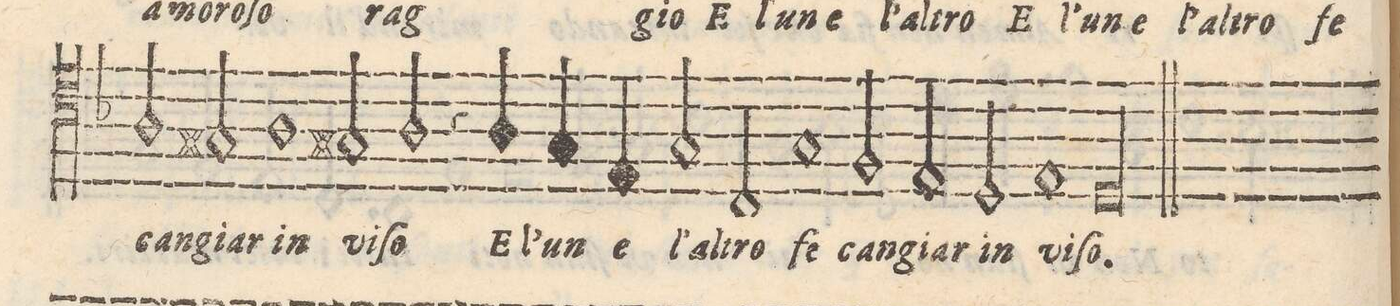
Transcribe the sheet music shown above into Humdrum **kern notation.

**kern	**text
*I"TENORE	*
*clefC4	*
*k[b-]	*
*met(C)	*
*M2/1	*
2A/	can-
=27-	=27-
2G#X/	-giar
1A	in
2G#X/	vi-
=28-	=28-
2A/	-ſo
4r	.
4A/	E
4Gny/	l'un
4E/	e
2G/	l'al-
=29-	=29-
2C/	-tro
1G	fe
2F/	can-
=30-	=30-
2E/	-giar
2D/	in
1E	vi-
=31-	=31-
0Dl	-ſo.
==	==
*-	*-
